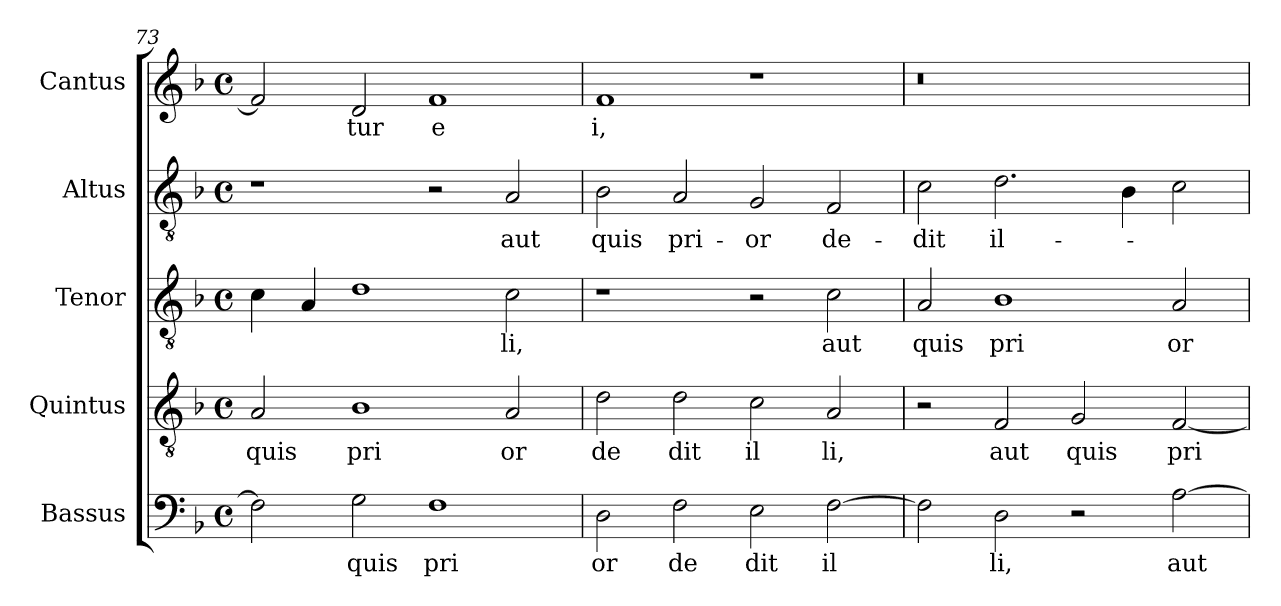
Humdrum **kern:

**kern	**text	**kern	**text	**kern	**text	**kern	**text	**kern	**text
*part5	*part5	*part4	*part4	*part3	*part3	*part2	*part2	*part1	*part1
*staff5	*staff5	*staff4	*staff4	*staff3	*staff3	*staff2	*staff2	*staff1	*staff1
*I"Bassus	*	*I"Quintus	*	*I"Tenor	*	*I"Altus	*	*I"Cantus	*
!!LO:PB:g=z
*clefF4	*	*clefGv2	*	*clefGv2	*	*clefGv2	*	*clefG2	*
*k[b-]	*	*k[b-]	*	*k[b-]	*	*k[b-]	*	*k[b-]	*
*F:	*	*F:	*	*F:	*	*F:	*	*F:	*
*M4/4	*	*M4/4	*	*M4/4	*	*M4/4	*	*M4/4	*
*met(c)	*	*met(c)	*	*met(c)	*	*met(c)	*	*met(c)	*
=73	=73	=73	=73	=73	=73	=73	=73	=73	=73
!	!	!	!LO:LY:b:cj	!	!	!	!	!	!
2F\]	.	2A/	quis	4c\	.	1r	.	2f/]	.
.	.	.	.	4A/	.	.	.	.	.
!	!LO:LY:b:cj	!	!LO:LY:b:cj	!	!	!	!	!	!LO:LY:b:cj
2G\	quis	1B-	pri	1d	.	.	.	2d/	-tur
!	!LO:LY:b:cj	!	!	!	!	!	!	!	!LO:LY:b:cj
1F	pri	.	.	.	.	2r	.	1f	e
!	!	!	!LO:LY:b:cj	!	!LO:LY:b:cj	!	!LO:LY:b:cj	!	!
.	.	2A/	or	2c\	li,	2A/	aut	.	.
=74	=74	=74	=74	=74	=74	=74	=74	=74	=74
!	!LO:LY:b:cj	!	!LO:LY:b:cj	!	!	!	!LO:LY:b:cj	!	!LO:LY:b:cj
2D\	or	2d\	de	1r	.	2B-\	quis	1f	i,
!	!LO:LY:b:cj	!	!LO:LY:b:cj	!	!	!	!LO:LY:b:cj	!	!
2F\	de	2d\	dit	.	.	2A/	pri-	.	.
!	!LO:LY:b:cj	!	!LO:LY:b:cj	!	!	!	!LO:LY:b:cj	!	!
2E\	dit	2c\	il	2r	.	2G/	-or	1r	.
!	!LO:LY:b:cj	!	!LO:LY:b:cj	!	!LO:LY:b:cj	!	!LO:LY:b:cj	!	!
[>2F\	il	2A/	li,	2c\	aut	2F/	de-	.	.
=75	=75	=75	=75	=75	=75	=75	=75	=75	=75
!	!	!	!	!	!LO:LY:b:cj	!	!LO:LY:b:cj	!	!
2F\]	.	2r	.	2A/	quis	2c\	-dit	0r	.
!	!LO:LY:b:cj	!	!LO:LY:b:cj	!	!LO:LY:b:cj	!	!LO:LY:b:cj	!	!
2D\	li,	2F/	aut	1B-	pri	2.d\	il-	.	.
!	!	!	!LO:LY:b:cj	!	!	!	!	!	!
2r	.	2G/	quis	.	.	.	.	.	.
.	.	.	.	.	.	4B-\	.	.	.
!	!LO:LY:b	!	!LO:LY:b	!	!LO:LY:b:cj	!	!	!	!
[>2A\	aut	[<2F/	pri	2A/	or	2c\	.	.	.
=	=	=	=	=	=	=	=	=	=
*-	*-	*-	*-	*-	*-	*-	*-	*-	*-
